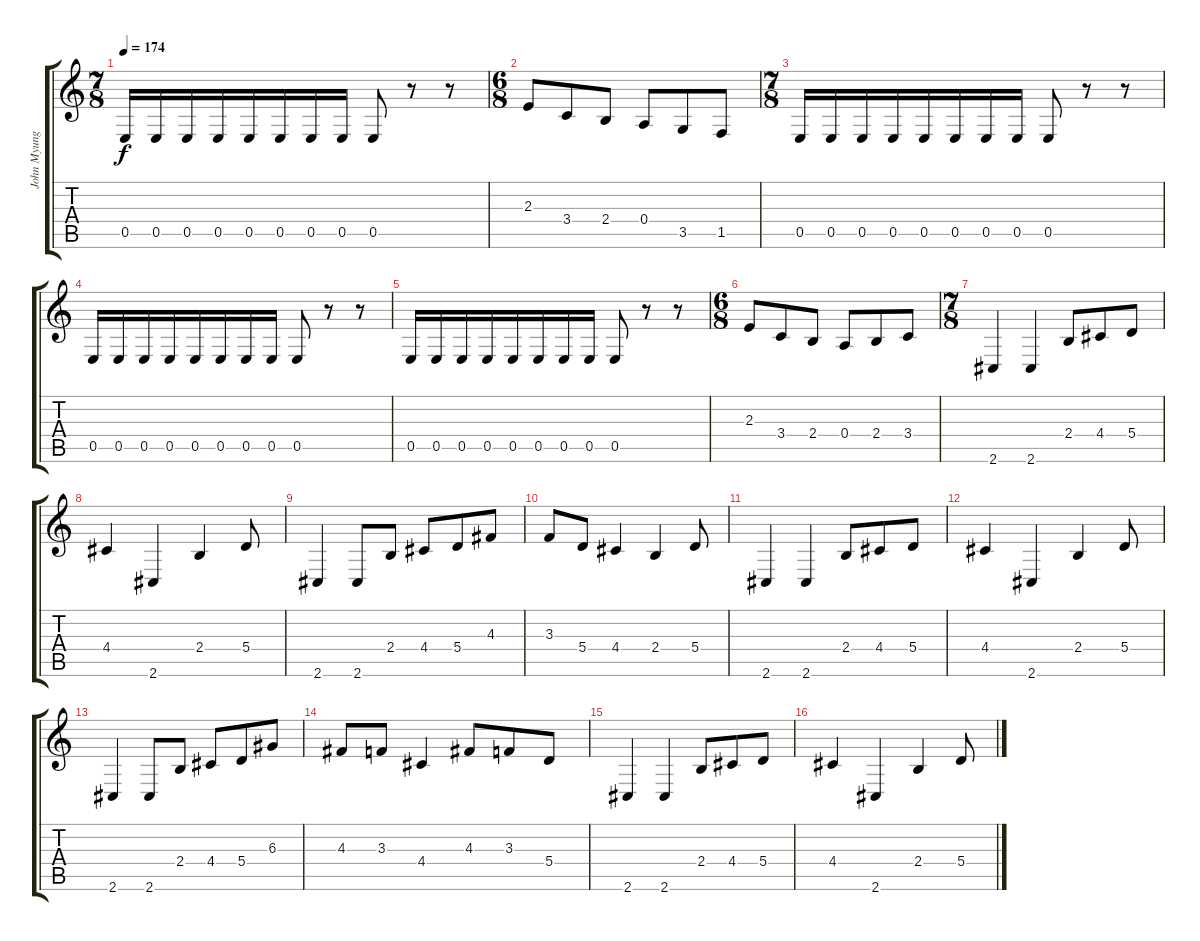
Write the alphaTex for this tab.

\track ("John Myung" "John Myung") {instrument electricbassfinger}
\staff {score tabs}
\tuning (B3 G3 D3 A2 E2 B1) {hide}
\ts (7 8)
\tempo 174
\clef g2
\ks c
0.5.16{dy f} 0.5.16 0.5.16 0.5.16 0.5.16 0.5.16 0.5.16 0.5.16 0.5.8 r.8 r.8 |
\ts (6 8)
2.3.8 3.4.8 2.4.8 0.4.8 3.5.8 1.5.8 |
\ts (7 8)
0.5.16 0.5.16 0.5.16 0.5.16 0.5.16 0.5.16 0.5.16 0.5.16 0.5.8 r.8 r.8 |
0.5.16 0.5.16 0.5.16 0.5.16 0.5.16 0.5.16 0.5.16 0.5.16 0.5.8 r.8 r.8 |
0.5.16 0.5.16 0.5.16 0.5.16 0.5.16 0.5.16 0.5.16 0.5.16 0.5.8 r.8 r.8 |
\ts (6 8)
2.3.8 3.4.8 2.4.8 0.4.8 2.4.8 3.4.8 |
\ts (7 8)
2.6.4 2.6.4 2.4.8 4.4.8 5.4.8 |
4.4.4 2.6.4 2.4.4 5.4.8 |
2.6.4 2.6.8 2.4.8 4.4.8 5.4.8 4.3.8 |
3.3.8 5.4.8 4.4.4 2.4.4 5.4.8 |
2.6.4 2.6.4 2.4.8 4.4.8 5.4.8 |
4.4.4 2.6.4 2.4.4 5.4.8 |
2.6.4 2.6.8 2.4.8 4.4.8 5.4.8 6.3.8 |
4.3.8 3.3.8 4.4.4 4.3.8 3.3.8 5.4.8 |
2.6.4 2.6.4 2.4.8 4.4.8 5.4.8 |
4.4.4 2.6.4 2.4.4 5.4.8
